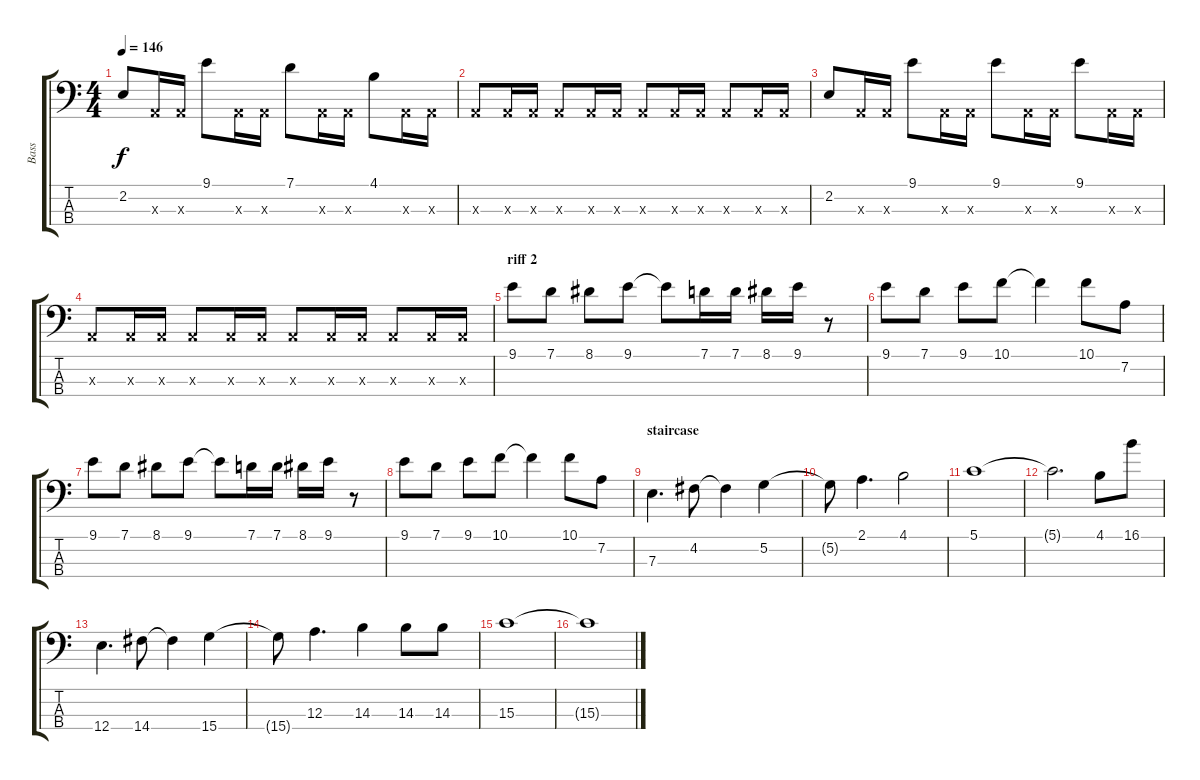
\track ("Bass" "Bass") {instrument slapbass1}
\staff {score tabs}
\tuning (G2 D2 A1 E1) {hide}
\ts (4 4)
\tempo 146
\clef f4
\ks c
2.2.8{dy f} 0.3{x}.16 0.3{x}.16 9.1.8 0.3{x}.16 0.3{x}.16 7.1.8 0.3{x}.16 0.3{x}.16 4.1.8 0.3{x}.16 0.3{x}.16 |
0.3{x}.8 0.3{x}.16 0.3{x}.16 0.3{x}.8 0.3{x}.16 0.3{x}.16 0.3{x}.8 0.3{x}.16 0.3{x}.16 0.3{x}.8 0.3{x}.16 0.3{x}.16 |
2.2.8 0.3{x}.16 0.3{x}.16 9.1.8 0.3{x}.16 0.3{x}.16 9.1.8 0.3{x}.16 0.3{x}.16 9.1.8 0.3{x}.16 0.3{x}.16 |
0.3{x}.8 0.3{x}.16 0.3{x}.16 0.3{x}.8 0.3{x}.16 0.3{x}.16 0.3{x}.8 0.3{x}.16 0.3{x}.16 0.3{x}.8 0.3{x}.16 0.3{x}.16 |
\section ("" "riff 2")
9.1.8 7.1.8 8.1.8 9.1.8 9.1{t}.8 7.1.16 7.1.16 8.1.16 9.1.16 r.8 |
9.1.8 7.1.8 9.1.8 10.1.8 10.1{t}.4 10.1.8 7.2.8 |
9.1.8 7.1.8 8.1.8 9.1.8 9.1{t}.8 7.1.16 7.1.16 8.1.16 9.1.16 r.8 |
9.1.8 7.1.8 9.1.8 10.1.8 10.1{t}.4 10.1.8 7.2.8 |
\section ("" "staircase")
7.3.4{d} 4.2.8 4.2{t}.4 5.2.4 |
5.2{t}.8 2.1.4{d} 4.1.2 |
5.1.1 |
5.1{t}.2{d} 4.1.8 16.1.8 |
12.4.4{d} 14.4.8 14.4{t}.4 15.4.4 |
15.4{t}.8 12.3.4{d} 14.3.4 14.3.8 14.3.8 |
15.3.1 |
15.3{t}.1
